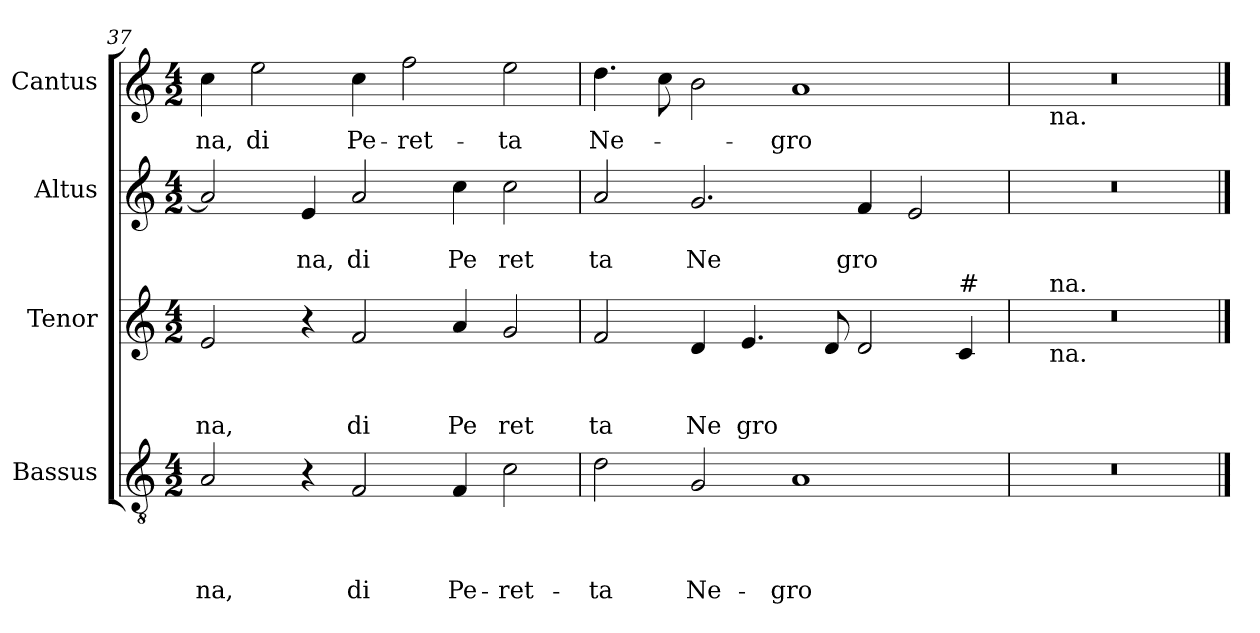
**kern	**text	**text	**text	**text	**kern	**text	**text	**text	**kern	**text	**text	**kern	**text
*part4	*part4	*part4	*part4	*part4	*part3	*part3	*part3	*part3	*part2	*part2	*part2	*part1	*part1
*staff4	*staff4	*staff4	*staff4	*staff4	*staff3	*staff3	*staff3	*staff3	*staff2	*staff2	*staff2	*staff1	*staff1
*I"Bassus	*	*	*	*	*I"Tenor	*	*	*	*I"Altus	*	*	*I"Cantus	*
*clefGv2	*	*	*	*	*clefG2	*	*	*	*clefG2	*	*	*clefG2	*
*k[]	*	*	*	*	*k[]	*	*	*	*k[]	*	*	*k[]	*
*C:	*	*	*	*	*C:	*	*	*	*C:	*	*	*C:	*
*M4/2	*	*	*	*	*M4/2	*	*	*	*M4/2	*	*	*M4/2	*
=37	=37	=37	=37	=37	=37	=37	=37	=37	=37	=37	=37	=37	=37
!	!	!	!	!LO:LY:b	!	!	!	!LO:LY:b	!	!	!	!	!LO:LY:b
2A/	.	.	.	-na,	2e/	.	.	na,	2a/]	.	.	4cc\	-na,
!	!	!	!	!	!	!	!	!	!	!	!	!	!LO:LY:b
.	.	.	.	.	.	.	.	.	.	.	.	2ee\	di
!	!	!	!	!	!	!	!	!	!	!	!LO:LY:b	!	!
4r	.	.	.	.	4r	.	.	.	4e/	.	na,	.	.
!	!	!	!	!LO:LY:b	!	!	!	!LO:LY:b	!	!	!LO:LY:b	!	!LO:LY:b
2F/	.	.	.	di	2f/	.	.	di	2a/	.	di	4cc\	Pe-
!	!	!	!	!	!	!	!	!	!	!	!	!	!LO:LY:b
.	.	.	.	.	.	.	.	.	.	.	.	2ff\	-ret-
!	!	!	!	!LO:LY:b	!	!	!	!LO:LY:b	!	!	!LO:LY:b	!	!
4F/	.	.	.	Pe-	4a/	.	.	Pe	4cc\	.	Pe	.	.
!	!	!	!	!LO:LY:b	!	!	!	!LO:LY:b	!	!	!LO:LY:b	!	!LO:LY:b
2c\	.	.	.	-ret-	2g/	.	.	ret	2cc\	.	ret	2ee\	-ta
=38	=38	=38	=38	=38	=38	=38	=38	=38	=38	=38	=38	=38	=38
!	!	!	!	!LO:LY:b	!	!	!	!LO:LY:b	!	!	!LO:LY:b	!	!LO:LY:b
2d\	.	.	.	-ta	2f/	.	.	ta	2a/	.	ta	4.dd\	Ne-
.	.	.	.	.	.	.	.	.	.	.	.	8cc\	.
!	!	!	!	!LO:LY:b	!	!	!	!LO:LY:b	!	!	!LO:LY:b	!	!
2G/	.	.	.	Ne-	4d/	.	.	Ne	2.g/	.	Ne	2b\	.
!	!	!	!	!	!	!	!	!LO:LY:b	!	!	!	!	!
.	.	.	.	.	4.e/	.	.	gro	.	.	.	.	.
!	!	!	!	!LO:LY:b	!	!	!	!	!	!	!	!	!LO:LY:b
1A	.	.	.	-gro-	.	.	.	.	.	.	.	1a	-gro-
.	.	.	.	.	8d/	.	.	.	.	.	.	.	.
!	!	!	!	!	!	!	!	!	!	!	!LO:LY:b	!	!
.	.	.	.	.	2d/	.	.	.	4f/	.	gro	.	.
.	.	.	.	.	.	.	.	.	2e/	.	.	.	.
!	!	!	!	!	!LO:TX:a:t=#	!	!	!	!	!	!	!	!
.	.	.	.	.	4c/	.	.	.	.	.	.	.	.
=39	=39	=39	=39	=39	=39	=39	=39	=39	=39	=39	=39	=39	=39
*	*	*	*	*	*^	*	*	*	*	*	*	*^	*
0r	.	.	.	.	0r	8ryy	.	.	.	0r	.	.	0r	8ryy	.
!	!	!	!	!	!	!	!	!	!	!	!	!	!	!LO:TX:b:t=na.	!
!	!	!	!	!	!	!LO:TX:b:t=na.	!	!	!	!	!	!	!	!	!
!	!	!	!	!	!	!LO:TX:a:t=na.	!	!	!	!	!	!	!	!	!
.	.	.	.	.	.	1...ryy	.	.	.	.	.	.	.	1...ryy	.
*	*	*	*	*	*v	*v	*	*	*	*	*	*	*v	*v	*
==	==	==	==	==	==	==	==	==	==	==	==	==	==
*-	*-	*-	*-	*-	*-	*-	*-	*-	*-	*-	*-	*-	*-
